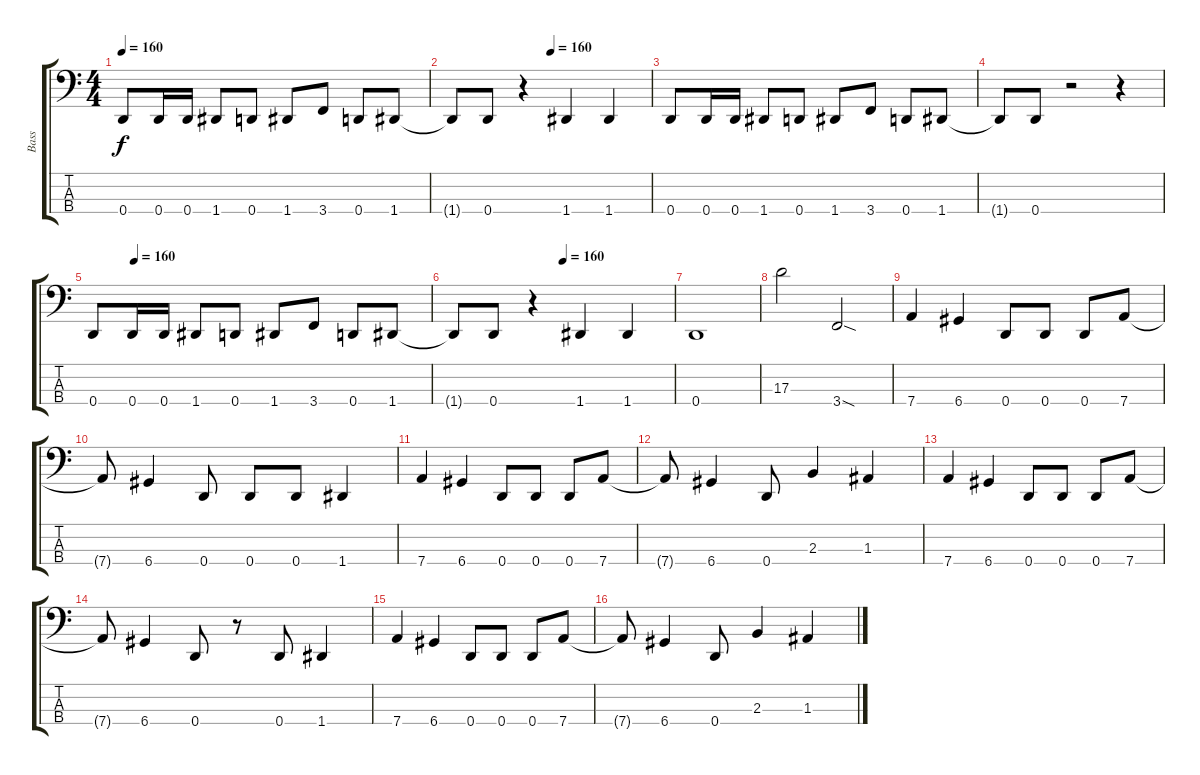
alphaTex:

\track ("Bass" "Bass") {instrument electricbasspick}
\staff {score tabs}
\tuning (G2 D2 A1 D1) {hide}
\ts (4 4)
\tempo 160
\clef f4
\ks c
0.4.8{dy f} 0.4.16 0.4.16 1.4.8 0.4.8 1.4.8 3.4.8 0.4.8 1.4.8 |
\tempo (160 0.5)
1.4{t}.8 0.4.8 r.4 1.4.4 1.4.4 |
0.4.8 0.4.16 0.4.16 1.4.8 0.4.8 1.4.8 3.4.8 0.4.8 1.4.8 |
1.4{t}.8 0.4.8 r.2 r.4 |
\tempo (160 0.125)
0.4.8 0.4.16 0.4.16 1.4.8 0.4.8 1.4.8 3.4.8 0.4.8 1.4.8 |
\tempo (160 0.5)
1.4{t}.8 0.4.8 r.4 1.4.4 1.4.4 |
0.4.1 |
17.3.2 3.4{sod}.2 |
7.4.4 6.4.4 0.4.8 0.4.8 0.4.8 7.4.8 |
7.4{t}.8 6.4.4 0.4.8 0.4.8 0.4.8 1.4.4 |
7.4.4 6.4.4 0.4.8 0.4.8 0.4.8 7.4.8 |
7.4{t}.8 6.4.4 0.4.8 2.3.4 1.3.4 |
7.4.4 6.4.4 0.4.8 0.4.8 0.4.8 7.4.8 |
7.4{t}.8 6.4.4 0.4.8 r.8 0.4.8 1.4.4 |
7.4.4 6.4.4 0.4.8 0.4.8 0.4.8 7.4.8 |
7.4{t}.8 6.4.4 0.4.8 2.3.4 1.3.4
